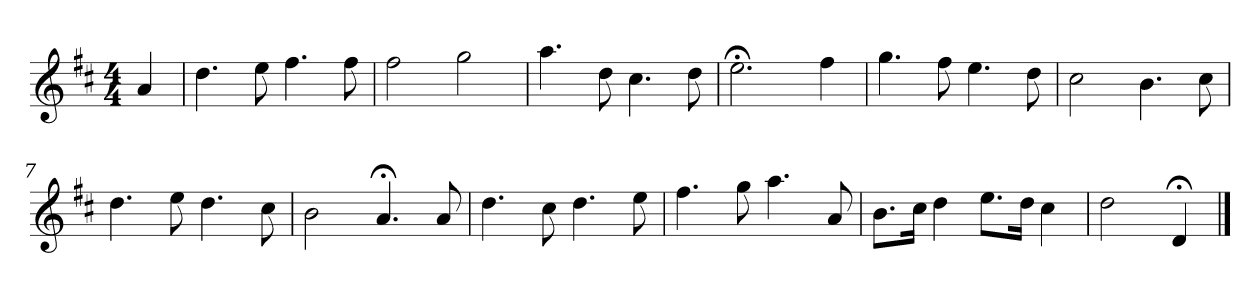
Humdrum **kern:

**kern
*part1
*staff1
*k[f#c#]
*D:
*M4/4
*MM120
=
4a
=1
4.dd
8ee
4.ff#
8ff#
=2
2ff#
2gg
=3
4.aa
8dd
4.cc#
8dd
=4
2.ee;<
4ff#
=5
4.gg
8ff#
4.ee
8dd
=6
2cc#
4.b
8cc#
=7
4.dd
8ee
4.dd
8cc#
=8
2b
4.a;<
8a
=9
4.dd
8cc#
4.dd
8ee
=10
4.ff#
8gg
4.aa
8a
=11
8.bL
16cc#Jk
4dd
8.eeL
16ddJk
4cc#
=12
2dd
4d;<
==
*-
